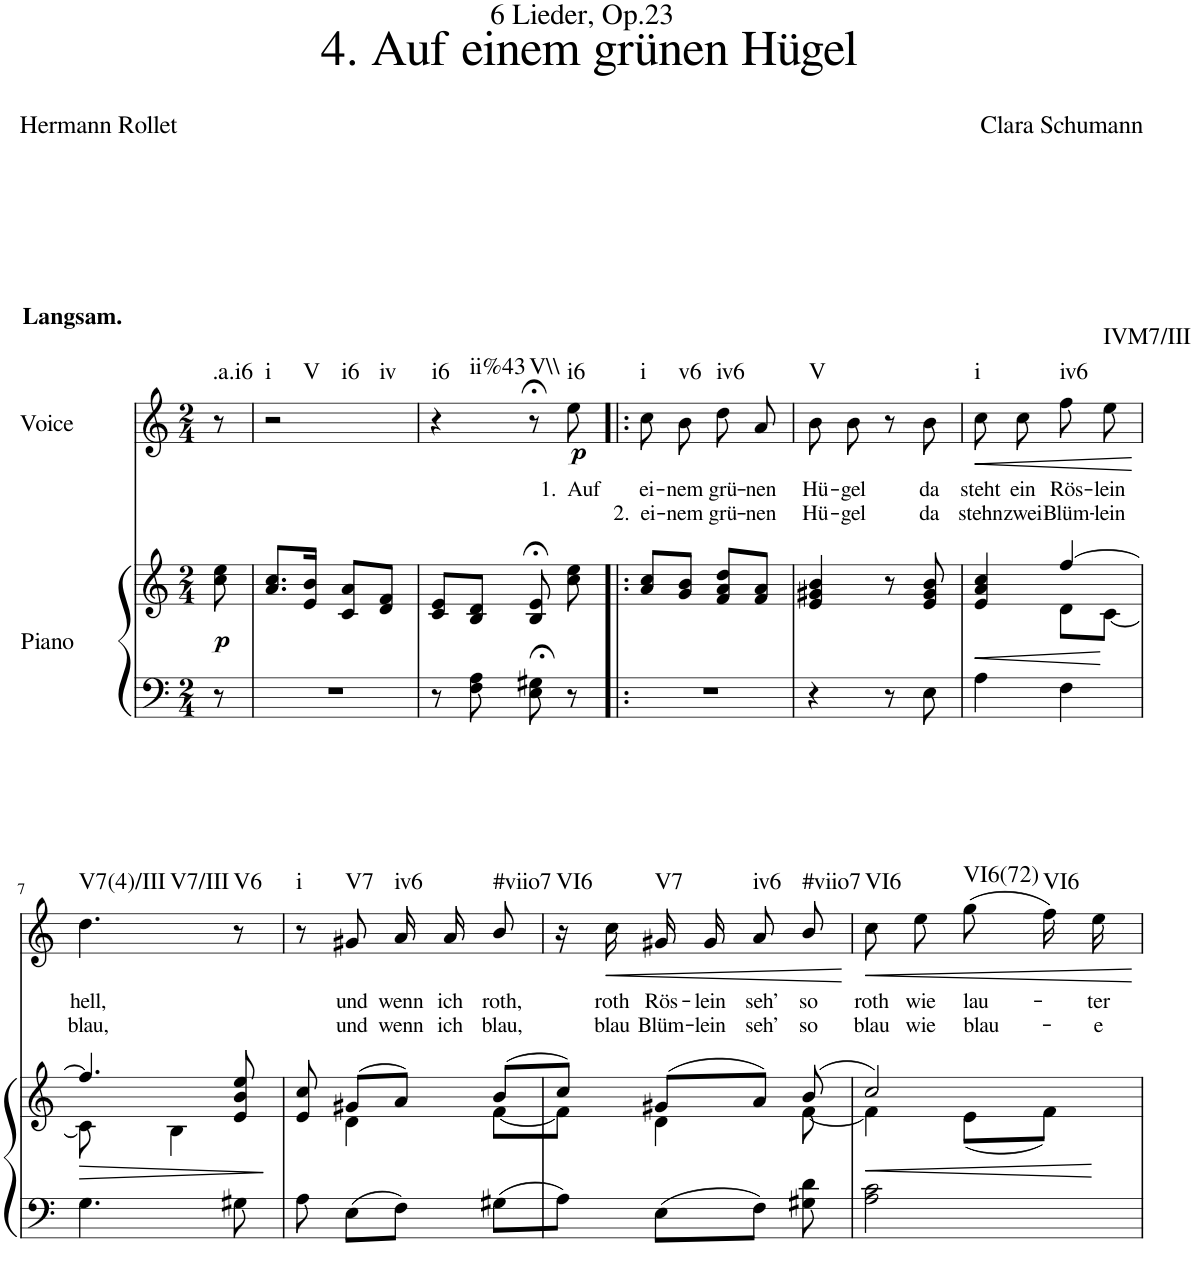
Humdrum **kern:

**kern	**kern	**dynam	**kern	**text	**text	**dynam	**harte
*part2	*part2	*part2	*part1	*part1	*part1	*part1	*part1
*staff3	*staff2	*staff2/3	*staff1	*staff1	*staff1	*staff1	*
*I"Piano	*	*	*I"Voice	*	*	*	*
*I'Pno	*	*	*	*	*	*	*
*clefF4	*clefG2	*	*clefG2	*	*	*	*
*k[]	*k[]	*	*k[]	*	*	*	*
*M2/4	*M2/4	*	*M2/4	*	*	*	*
=1	=1	=1	=1	=1	=1	=1	=1
!	!	!	!LO:TX:a:B:t=Langsam.	!	!	!	!
!	!	!LO:DY:b	!	!	!	!	!LO:H:kt=.a.i6
8r	8cc\ 8ee\	p	8r	.	.	.	N
=2	=2	=2	=2	=2	=2	=2	=2
!	!	!	!	!	!	!	!LO:H:n=1:kt=i
!	!	!	!	!	!	!	!LO:H:n=2:kt=V
!	!	!	!	!	!	!	!LO:H:n=3:kt=i6
!	!	!	!	!	!	!	!LO:H:n=4:kt=iv
2r	8.a/ 8.cc/L	.	2r	.	.	.	N N N N
.	16e/ 16b/Jk	.	.	.	.	.	.
.	8c/ 8a/L	.	.	.	.	.	.
.	8d/ 8f/J	.	.	.	.	.	.
=3	=3	=3	=3	=3	=3	=3	=3
!	!	!	!	!	!	!	!LO:H:n=1:kt=i6
!	!	!	!	!	!	!	!LO:H:n=2:kt=ii%43
8r	8c/ 8e/L	.	4r	.	.	.	N N
8F\ 8A\	8B/ 8d/J	.	.	.	.	.	.
!	!	!	!	!	!	!	!LO:H:kt=V\\
8E\;< 8G#X\;<	8B/;< 8e/;<	.	8r;<	.	.	.	N
!	!	!	!	!LO:LY:b	!	!LO:DY:b	!LO:H:kt=i6
8r	8cc\ 8ee\	.	8ee\	1. Auf	.	p	N
=4!|:	=4!|:	=4!|:	=4!|:	=4!|:	=4!|:	=4!|:	=4!|:
!	!	!	!	!LO:LY:b	!LO:LY:b	!	!LO:H:kt=i
2r	8a/ 8cc/L	.	8cc\	ei-	2. ei-	.	N
!	!	!	!	!LO:LY:b	!LO:LY:b	!	!LO:H:kt=v6
.	8g/ 8b/J	.	8b\	-nem	-nem	.	N
!	!	!	!	!LO:LY:b	!LO:LY:b	!	!LO:H:kt=iv6
.	8f/ 8a/ 8dd/L	.	8dd\L	grü-	grü-	.	N
!	!	!	!	!LO:LY:b	!LO:LY:b	!	!
.	8f/ 8a/J	.	8a\J	-nen	-nen	.	.
=5	=5	=5	=5	=5	=5	=5	=5
!	!	!	!	!LO:LY:b	!LO:LY:b	!	!LO:H:kt=V
4r	4e/ 4g#X/ 4b/	.	8b\L	Hü-	Hü-	.	N
!	!	!	!	!LO:LY:b	!LO:LY:b	!	!
.	.	.	8b\J	-gel	-gel	.	.
8r	8r	.	8r	.	.	.	.
!	!	!	!	!LO:LY:b	!LO:LY:b	!	!
8E\	8e/ 8g#/ 8b/	.	8b\	da	da	.	.
=6	=6	=6	=6	=6	=6	=6	=6
!	!	!LO:HP:b	!	!LO:LY:b	!LO:LY:b	!LO:HP:b	!LO:H:kt=i
*	*^	*	*	*	*	*	*
4A\	4e/ 4a/ 4cc/	4ryy	<	8cc\L	steht	stehn	<	N
!	!	!	!	!	!LO:LY:b	!LO:LY:b	!	!
.	.	.	.	8cc\J	ein	zwei	.	.
!	!	!	!	!	!LO:LY:b	!LO:LY:b	!	!LO:H:kt=iv6
4F\	[4ff/	8d\L	.	8ff\	Rös-	Blüm-	.	N
!	!	!	!	!	!LO:LY:b	!LO:LY:b	!	!LO:H:kt=IVM7/III
.	.	[8c\J	.	8ee\	-lein	-lein	.	N
*	*v	*v	*	*	*	*	*	*
.	.	[	.	.	.	[	.
!!LO:LB:g=z
=7	=7	=7	=7	=7	=7	=7	=7
!	!	!LO:HP:b	!	!LO:LY:b	!LO:LY:b	!	!LO:H:n=1:kt=V7(4)/III
*	*^	*	*	*	*	*	*
!	!	!	!	!	!	!	!	!LO:H:n=2:kt=V7/III
4.G\	4.ff/]	8c\]	>	4.dd\	hell,	blau,	.	N N
.	.	4B\	.	.	.	.	.	.
!	!	!	!	!	!	!	!	!LO:H:kt=V6
8G#X\	8e/ 8b/ 8ee/	8ryy	.	8r	.	.	.	N
*	*v	*v	*	*	*	*	*	*
.	.	]	.	.	.	.	.
=8	=8	=8	=8	=8	=8	=8	=8
*	*^	*	*	*	*	*	*
!	!	!	!	!	!	!	!	!LO:H:kt=i
8A\	8e/ 8cc/	8ryy	.	8r	.	.	.	N
!	!	!	!	!	!LO:LY:b	!LO:LY:b	!	!LO:H:kt=V7
8E\L	(8g#X/L	4d\	.	8g#X/	und	und	.	N
!	!	!	!	!	!LO:LY:b	!LO:LY:b	!	!LO:H:kt=iv6
8F\J	8a/J)	.	.	16a/LL	wenn	wenn	.	N
!	!	!	!	!	!LO:LY:b	!LO:LY:b	!	!
.	.	.	.	16a/JJ	ich	ich	.	.
!	!	!	!	!	!LO:LY:b	!LO:LY:b	!	!LO:H:kt=#viio7
8G#X\L	(8b/L	[8f\L	.	8b/	roth,	blau,	.	N
=9	=9	=9	=9	=9	=9	=9	=9	=9
!	!	!	!	!	!	!	!	!LO:H:kt=VI6
8A\J	8cc/J)	8f\J]	.	16r	.	.	.	N
!	!	!	!	!	!LO:LY:b	!LO:LY:b	!LO:HP:b	!
.	.	.	.	16cc\	roth	blau	<	.
!	!	!	!	!	!LO:LY:b	!LO:LY:b	!	!LO:H:kt=V7
8E\L	(8g#X/L	4d\	.	16g#X/LL	Rös-	Blüm-	.	N
!	!	!	!	!	!LO:LY:b	!LO:LY:b	!	!
.	.	.	.	16g#/JJ	-lein	-lein	.	.
!	!	!	!	!	!LO:LY:b	!LO:LY:b	!	!LO:H:kt=iv6
8F\J	8a/J)	.	.	8a/	seh’	seh’	.	N
!	!	!	!	!	!LO:LY:b	!LO:LY:b	!	!LO:H:kt=#viio7
8G#X\ 8d\	(8b/	[8f\	.	8b/	so	so	.	N
*	*v	*v	*	*	*	*	*	*
.	.	.	.	.	.	[	.
=10	=10	=10	=10	=10	=10	=10	=10
!	!	!LO:HP:b	!	!LO:LY:b	!LO:LY:b	!LO:HP:b	!LO:H:kt=VI6
*	*^	*	*	*	*	*	*
2A\ 2c\	2cc/)	4f\]	<	8cc\L	roth	blau	<	N
!	!	!	!	!	!LO:LY:b	!LO:LY:b	!	!
.	.	.	.	8ee\J	wie	wie	.	.
!	!	!	!	!	!LO:LY:b	!LO:LY:b	!	!LO:H:kt=VI6(72)
.	.	(8e\L	.	(8gg\	lau-	blau-	.	N
!	!	!	!	!	!	!	!	!LO:H:kt=VI6
.	.	8f\J)	.	16ff\LL)	.	.	.	N
!	!	!	!	!	!LO:LY:b	!LO:LY:b	!	!
.	.	.	.	16ee\JJ	ter	e	.	.
*	*v	*v	*	*	*	*	*	*
.	.	[	.	.	.	[	.
=	=	=	=	=	=	=	=
*-	*-	*-	*-	*-	*-	*-	*-
